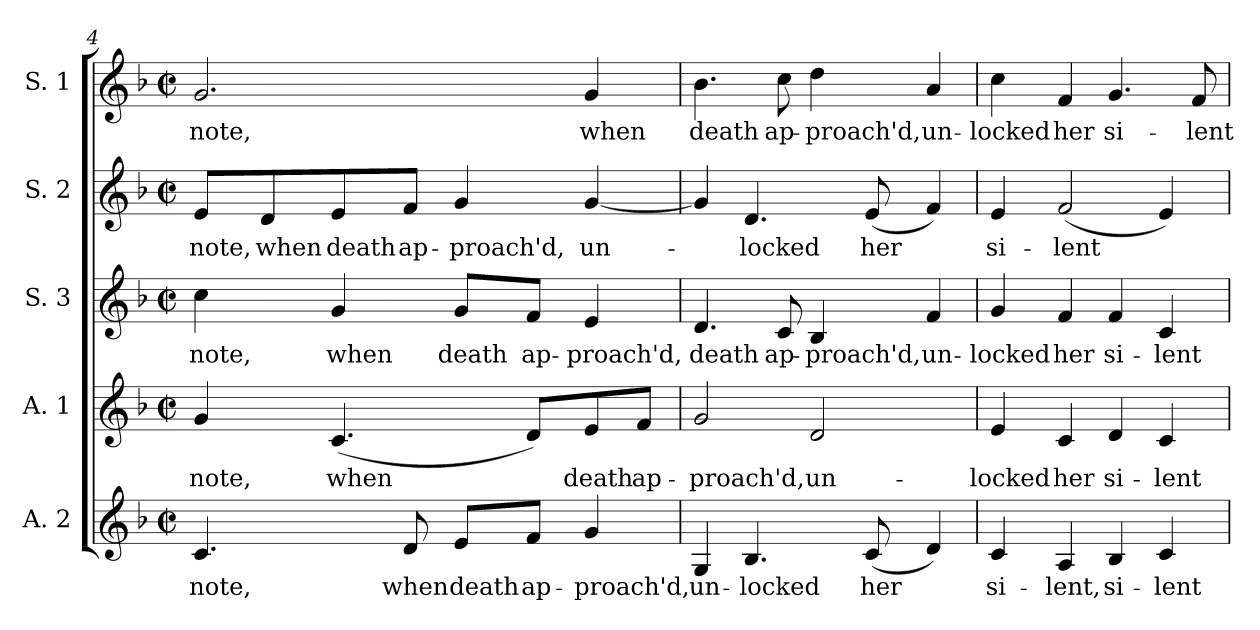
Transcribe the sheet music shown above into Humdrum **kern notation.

**kern	**text	**kern	**text	**kern	**text	**kern	**text	**kern	**text
*part5	*part5	*part4	*part4	*part3	*part3	*part2	*part2	*part1	*part1
*staff5	*staff5	*staff4	*staff4	*staff3	*staff3	*staff2	*staff2	*staff1	*staff1
*I"A. 2	*	*I"A. 1	*	*I"S. 3	*	*I"S. 2	*	*I"S. 1	*
!!LO:LB:g=z
*clefG2	*	*clefG2	*	*clefG2	*	*clefG2	*	*clefG2	*
*k[b-]	*	*k[b-]	*	*k[b-]	*	*k[b-]	*	*k[b-]	*
*F:	*	*F:	*	*F:	*	*F:	*	*F:	*
*M2/2	*	*M2/2	*	*M2/2	*	*M2/2	*	*M2/2	*
*met(c|)	*	*met(c|)	*	*met(c|)	*	*met(c|)	*	*met(c|)	*
=4	=4	=4	=4	=4	=4	=4	=4	=4	=4
!	!LO:LY:b:color=#000000	!	!	!	!	!	!	!	!
!	!	!	!LO:LY:b:color=#000000	!	!	!	!	!	!
!	!	!	!	!	!LO:LY:b:color=#000000	!	!	!	!
!	!	!	!	!	!	!	!LO:LY:b:color=#000000	!	!
!	!	!	!	!	!	!	!	!	!LO:LY:b:color=#000000
4.ci/	note,	4gi/	note,	4cci\	note,	8ei/L	note,	2.gi/	note,
!	!	!	!	!	!	!	!LO:LY:b:color=#000000	!	!
.	.	.	.	.	.	8di/	when	.	.
!	!	!	!LO:LY:b:color=#000000	!	!	!	!	!	!
!	!	!	!	!	!LO:LY:b:color=#000000	!	!	!	!
!	!	!	!	!	!	!	!LO:LY:b:color=#000000	!	!
.	.	(4.ci/	when	4gi/	when	8ei/	death	.	.
!	!LO:LY:b:color=#000000	!	!	!	!	!	!	!	!
!	!	!	!	!	!	!	!LO:LY:b:color=#000000	!	!
8di/	when	.	.	.	.	8fi/J	ap-	.	.
!	!LO:LY:b:color=#000000	!	!	!	!	!	!	!	!
!	!	!	!	!	!LO:LY:b:color=#000000	!	!	!	!
!	!	!	!	!	!	!	!LO:LY:b:color=#000000	!	!
8ei/L	death	.	.	8gi/L	death	4gi/	-proach'd,	.	.
!	!LO:LY:b:color=#000000	!	!	!	!	!	!	!	!
!	!	!	!	!	!LO:LY:b:color=#000000	!	!	!	!
8fi/J	ap-	8di/L)	.	8fi/J	ap-	.	.	.	.
!	!LO:LY:b:color=#000000	!	!	!	!	!	!	!	!
!	!	!	!LO:LY:b:color=#000000	!	!	!	!	!	!
!	!	!	!	!	!LO:LY:b:color=#000000	!	!	!	!
!	!	!	!	!	!	!	!LO:LY:b:color=#000000	!	!
!	!	!	!	!	!	!	!	!	!LO:LY:b:color=#000000
4gi/	-proach'd,	8ei/	death	4ei/	-proach'd,	[<4gi/	un-	4gi/	when
!	!	!	!LO:LY:b:color=#000000	!	!	!	!	!	!
.	.	8fi/J	ap-	.	.	.	.	.	.
=5	=5	=5	=5	=5	=5	=5	=5	=5	=5
!	!LO:LY:b:color=#000000	!	!	!	!	!	!	!	!
!	!	!	!LO:LY:b:color=#000000	!	!	!	!	!	!
!	!	!	!	!	!LO:LY:b:color=#000000	!	!	!	!
!	!	!	!	!	!	!	!	!	!LO:LY:b:color=#000000
4Gi/	un-	2gi/	-proach'd,	4.di/	death	4gi/]	.	4.b-i\	death
!	!LO:LY:b:color=#000000	!	!	!	!	!	!	!	!
!	!	!	!	!	!	!	!LO:LY:b:color=#000000	!	!
4.B-i/	-locked	.	.	.	.	4.di/	-locked	.	.
!	!	!	!	!	!LO:LY:b:color=#000000	!	!	!	!
!	!	!	!	!	!	!	!	!	!LO:LY:b:color=#000000
.	.	.	.	8ci/	ap-	.	.	8cci\	ap-
!	!	!	!LO:LY:b:color=#000000	!	!	!	!	!	!
!	!	!	!	!	!LO:LY:b:color=#000000	!	!	!	!
!	!	!	!	!	!	!	!	!	!LO:LY:b:color=#000000
.	.	2di/	un-	4B-i/	-proach'd,	.	.	4ddi\	-proach'd,
!	!LO:LY:b:color=#000000	!	!	!	!	!	!	!	!
!	!	!	!	!	!	!	!LO:LY:b:color=#000000	!	!
(8ci/	her	.	.	.	.	(8ei/	her	.	.
!	!	!	!	!	!LO:LY:b:color=#000000	!	!	!	!
!	!	!	!	!	!	!	!	!	!LO:LY:b:color=#000000
4di/)	.	.	.	4fi/	un-	4fi/)	.	4ai/	un-
=6	=6	=6	=6	=6	=6	=6	=6	=6	=6
!	!LO:LY:b:color=#000000	!	!	!	!	!	!	!	!
!	!	!	!LO:LY:b:color=#000000	!	!	!	!	!	!
!	!	!	!	!	!LO:LY:b:color=#000000	!	!	!	!
!	!	!	!	!	!	!	!LO:LY:b:color=#000000	!	!
!	!	!	!	!	!	!	!	!	!LO:LY:b:color=#000000
4ci/	si-	4ei/	-locked	4gi/	-locked	4ei/	si-	4cci\	-locked
!	!LO:LY:b:color=#000000	!	!	!	!	!	!	!	!
!	!	!	!LO:LY:b:color=#000000	!	!	!	!	!	!
!	!	!	!	!	!LO:LY:b:color=#000000	!	!	!	!
!	!	!	!	!	!	!	!LO:LY:b:color=#000000	!	!
!	!	!	!	!	!	!	!	!	!LO:LY:b:color=#000000
4Ai/	-lent,	4ci/	her	4fi/	her	(2fi/	-lent	4fi/	her
!	!LO:LY:b:color=#000000	!	!	!	!	!	!	!	!
!	!	!	!LO:LY:b:color=#000000	!	!	!	!	!	!
!	!	!	!	!	!LO:LY:b:color=#000000	!	!	!	!
!	!	!	!	!	!	!	!	!	!LO:LY:b:color=#000000
4B-i/	si-	4di/	si-	4fi/	si-	.	.	4.gi/	si-
!	!LO:LY:b:color=#000000	!	!	!	!	!	!	!	!
!	!	!	!LO:LY:b:color=#000000	!	!	!	!	!	!
!	!	!	!	!	!LO:LY:b:color=#000000	!	!	!	!
4ci/	-lent	4ci/	-lent	4ci/	-lent	4ei/)	.	.	.
!	!	!	!	!	!	!	!	!	!LO:LY:b:color=#000000
.	.	.	.	.	.	.	.	8fi/	-lent
=	=	=	=	=	=	=	=	=	=
*-	*-	*-	*-	*-	*-	*-	*-	*-	*-
